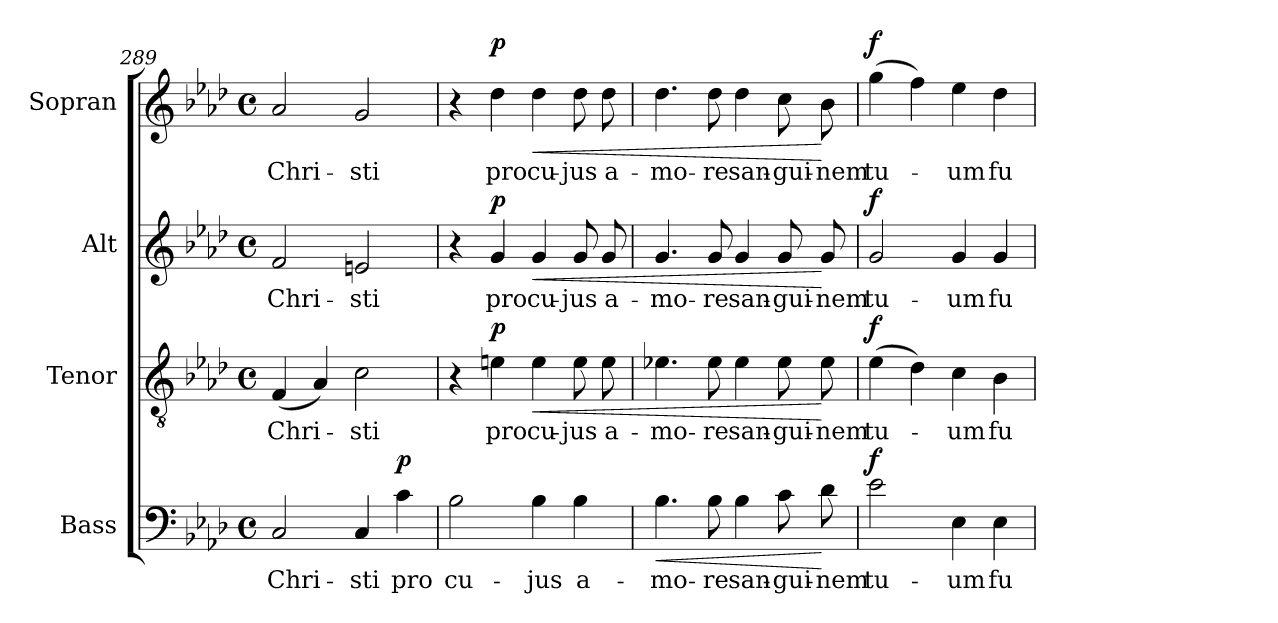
**kern	**text	**dynam	**kern	**text	**dynam	**kern	**text	**dynam	**kern	**text	**dynam
*part4	*part4	*part4	*part3	*part3	*part3	*part2	*part2	*part2	*part1	*part1	*part1
*staff4	*staff4	*staff4	*staff3	*staff3	*staff3	*staff2	*staff2	*staff2	*staff1	*staff1	*staff1
*I"Bass	*	*	*I"Tenor	*	*	*I"Alt	*	*	*I"Sopran	*	*
*I'B.	*	*	*I'T.	*	*	*I'A.	*	*	*I'S.	*	*
*clefF4	*	*	*clefGv2	*	*	*clefG2	*	*	*clefG2	*	*
*k[b-e-a-d-]	*	*	*k[b-e-a-d-]	*	*	*k[b-e-a-d-]	*	*	*k[b-e-a-d-]	*	*
*A-:	*	*	*A-:	*	*	*A-:	*	*	*A-:	*	*
*M4/4	*	*	*M4/4	*	*	*M4/4	*	*	*M4/4	*	*
*met(c)	*	*	*met(c)	*	*	*met(c)	*	*	*met(c)	*	*
=289	=289	=289	=289	=289	=289	=289	=289	=289	=289	=289	=289
!	!LO:LY:b	!	!	!LO:LY:b	!	!	!LO:LY:b	!	!	!LO:LY:b	!
2C/	Chri-	.	(<4F/	Chri-	.	2f/	Chri-	.	2a-/	Chri-	.
.	.	.	4A-/)	.	.	.	.	.	.	.	.
!	!LO:LY:b	!	!	!LO:LY:b	!	!	!LO:LY:b	!	!	!LO:LY:b	!
4C/	-sti	.	2c\	-sti	.	2en/	-sti	.	2g/	-sti	.
!	!LO:LY:b	!LO:DY:a	!	!	!	!	!	!	!	!	!
4c\	pro	p	.	.	.	.	.	.	.	.	.
!!LO:LB:g=z
=290	=290	=290	=290	=290	=290	=290	=290	=290	=290	=290	=290
!	!LO:LY:b	!	!	!	!	!	!	!	!	!	!
2B-\	cu-	.	4r	.	.	4r	.	.	4r	.	.
!	!	!	!	!LO:LY:b	!LO:DY:a	!	!LO:LY:b	!LO:DY:a	!	!LO:LY:b	!LO:DY:a
.	.	.	4en\	pro	p	4g/	pro	p	4dd-\	pro	p
!	!LO:LY:b	!	!	!LO:LY:b	!LO:HP:b	!	!LO:LY:b	!LO:HP:b	!	!LO:LY:b	!LO:HP:b
4B-\	-jus	.	4e\	cu-	<	4g/	cu-	<	4dd-\	cu-	<
!	!LO:LY:b	!	!	!LO:LY:b	!	!	!LO:LY:b	!	!	!LO:LY:b	!
4B-\	a-	.	8e\	-jus	.	8g/	-jus	.	8dd-\	-jus	.
!	!	!	!	!LO:LY:b	!	!	!LO:LY:b	!	!	!LO:LY:b	!
.	.	.	8e\	a-	.	8g/	a-	.	8dd-\	a-	.
=291	=291	=291	=291	=291	=291	=291	=291	=291	=291	=291	=291
!	!LO:LY:b	!LO:HP:b	!	!LO:LY:b	!	!	!LO:LY:b	!	!	!LO:LY:b	!
4.B-\	-mo-	<	4.e-X\	-mo-	.	4.g/	-mo-	.	4.dd-\	-mo-	.
!	!LO:LY:b	!	!	!LO:LY:b	!	!	!LO:LY:b	!	!	!LO:LY:b	!
8B-\	-re	.	8e-\	-re	.	8g/	-re	.	8dd-\	-re	.
!	!LO:LY:b	!	!	!LO:LY:b	!	!	!LO:LY:b	!	!	!LO:LY:b	!
4B-\	san-	.	4e-\	san-	.	4g/	san-	.	4dd-\	san-	.
!	!LO:LY:b	!	!	!LO:LY:b	!	!	!LO:LY:b	!	!	!LO:LY:b	!
8c\	-gui-	.	8e-\	-gui-	.	8g/	-gui-	.	8cc\	-gui-	.
!	!LO:LY:b	!	!	!LO:LY:b	!	!	!LO:LY:b	!	!	!LO:LY:b	!
8d-\	-nem	[	8e-\	-nem	[	8g/	-nem	[	8b-\	-nem	[
=292	=292	=292	=292	=292	=292	=292	=292	=292	=292	=292	=292
!	!LO:LY:b	!LO:DY:a	!	!LO:LY:b	!LO:DY:a	!	!LO:LY:b	!LO:DY:a	!	!LO:LY:b	!LO:DY:a
2e-\	tu-	f	(>4e-\	tu-	f	2g/	tu-	f	(>4gg\	tu-	f
.	.	.	4d-\)	.	.	.	.	.	4ff\)	.	.
!	!LO:LY:b	!	!	!LO:LY:b	!	!	!LO:LY:b	!	!	!LO:LY:b	!
4E-\	-um	.	4c\	-um	.	4g/	-um	.	4ee-\	-um	.
!	!LO:LY:b	!	!	!LO:LY:b	!	!	!LO:LY:b	!	!	!LO:LY:b	!
4E-\	fu-	.	4B-\	fu-	.	4g/	fu-	.	4dd-\	fu-	.
=	=	=	=	=	=	=	=	=	=	=	=
*-	*-	*-	*-	*-	*-	*-	*-	*-	*-	*-	*-
